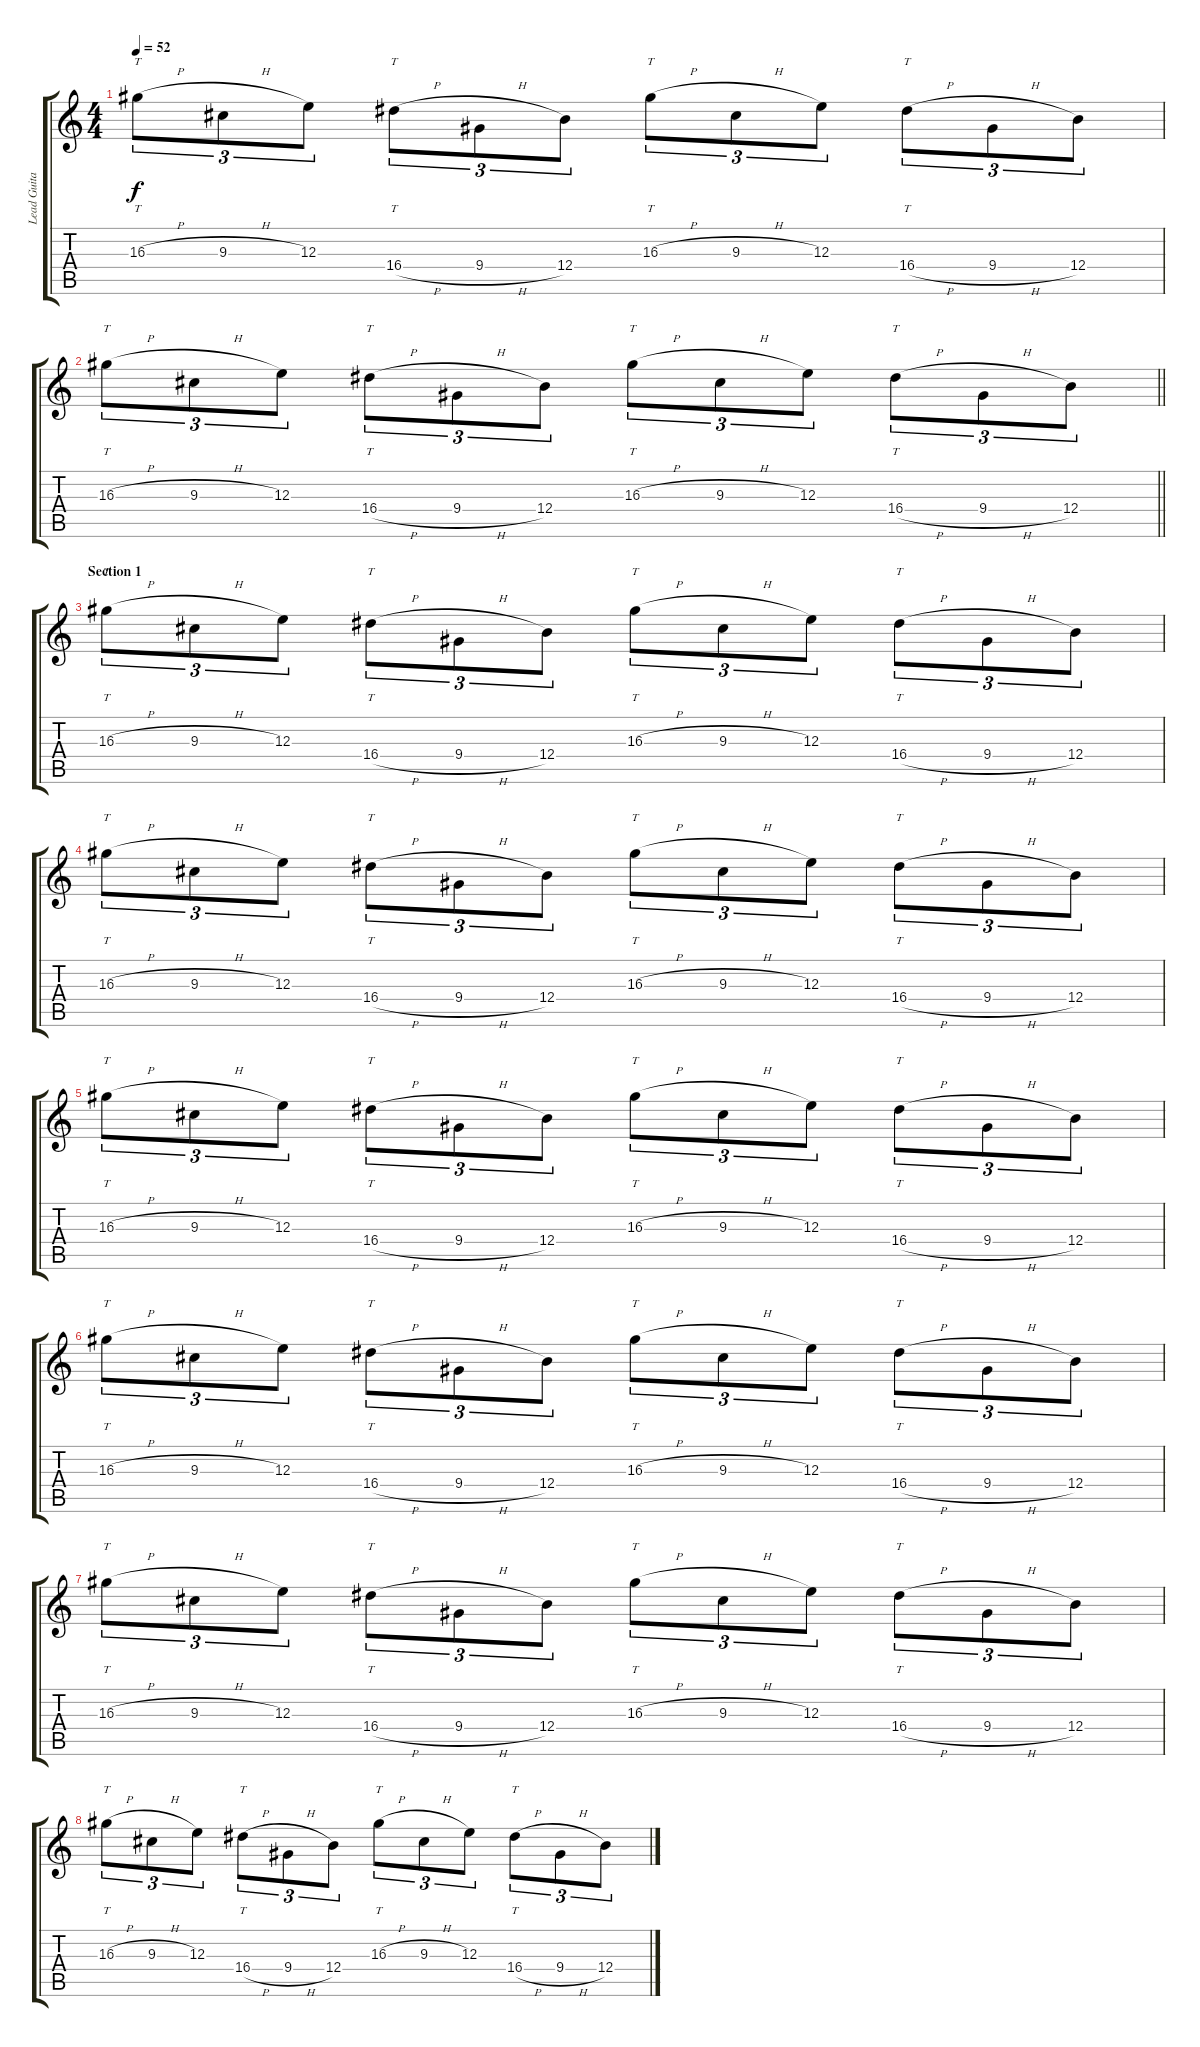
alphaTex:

\track ("Lead Guitar (Distortion w/ Delay)" "Lead Guita") {instrument distortionguitar}
\staff {score tabs}
\tuning (Db4 Ab3 E3 B2 Gb2 Db2) {hide}
\ts (4 4)
\tempo 52
\clef g2
\ks c
16.3{h}.8{tt tu (3 2) dy f} 9.3{h}.8{tu (3 2)} 12.3.8{tu (3 2)} 16.4{h}.8{tt tu (3 2)} 9.4{h}.8{tu (3 2)} 12.4.8{tu (3 2)} 16.3{h}.8{tt tu (3 2)} 9.3{h}.8{tu (3 2)} 12.3.8{tu (3 2)} 16.4{h}.8{tt tu (3 2)} 9.4{h}.8{tu (3 2)} 12.4.8{tu (3 2)} |
\barLineRight lightlight
16.3{h}.8{tt tu (3 2)} 9.3{h}.8{tu (3 2)} 12.3.8{tu (3 2)} 16.4{h}.8{tt tu (3 2)} 9.4{h}.8{tu (3 2)} 12.4.8{tu (3 2)} 16.3{h}.8{tt tu (3 2)} 9.3{h}.8{tu (3 2)} 12.3.8{tu (3 2)} 16.4{h}.8{tt tu (3 2)} 9.4{h}.8{tu (3 2)} 12.4.8{tu (3 2)} |
\section ("" "Section 1")
16.3{h}.8{tt tu (3 2)} 9.3{h}.8{tu (3 2)} 12.3.8{tu (3 2)} 16.4{h}.8{tt tu (3 2)} 9.4{h}.8{tu (3 2)} 12.4.8{tu (3 2)} 16.3{h}.8{tt tu (3 2)} 9.3{h}.8{tu (3 2)} 12.3.8{tu (3 2)} 16.4{h}.8{tt tu (3 2)} 9.4{h}.8{tu (3 2)} 12.4.8{tu (3 2)} |
16.3{h}.8{tt tu (3 2)} 9.3{h}.8{tu (3 2)} 12.3.8{tu (3 2)} 16.4{h}.8{tt tu (3 2)} 9.4{h}.8{tu (3 2)} 12.4.8{tu (3 2)} 16.3{h}.8{tt tu (3 2)} 9.3{h}.8{tu (3 2)} 12.3.8{tu (3 2)} 16.4{h}.8{tt tu (3 2)} 9.4{h}.8{tu (3 2)} 12.4.8{tu (3 2)} |
16.3{h}.8{tt tu (3 2)} 9.3{h}.8{tu (3 2)} 12.3.8{tu (3 2)} 16.4{h}.8{tt tu (3 2)} 9.4{h}.8{tu (3 2)} 12.4.8{tu (3 2)} 16.3{h}.8{tt tu (3 2)} 9.3{h}.8{tu (3 2)} 12.3.8{tu (3 2)} 16.4{h}.8{tt tu (3 2)} 9.4{h}.8{tu (3 2)} 12.4.8{tu (3 2)} |
16.3{h}.8{tt tu (3 2)} 9.3{h}.8{tu (3 2)} 12.3.8{tu (3 2)} 16.4{h}.8{tt tu (3 2)} 9.4{h}.8{tu (3 2)} 12.4.8{tu (3 2)} 16.3{h}.8{tt tu (3 2)} 9.3{h}.8{tu (3 2)} 12.3.8{tu (3 2)} 16.4{h}.8{tt tu (3 2)} 9.4{h}.8{tu (3 2)} 12.4.8{tu (3 2)} |
16.3{h}.8{tt tu (3 2)} 9.3{h}.8{tu (3 2)} 12.3.8{tu (3 2)} 16.4{h}.8{tt tu (3 2)} 9.4{h}.8{tu (3 2)} 12.4.8{tu (3 2)} 16.3{h}.8{tt tu (3 2)} 9.3{h}.8{tu (3 2)} 12.3.8{tu (3 2)} 16.4{h}.8{tt tu (3 2)} 9.4{h}.8{tu (3 2)} 12.4.8{tu (3 2)} |
16.3{h}.8{tt tu (3 2)} 9.3{h}.8{tu (3 2)} 12.3.8{tu (3 2)} 16.4{h}.8{tt tu (3 2)} 9.4{h}.8{tu (3 2)} 12.4.8{tu (3 2)} 16.3{h}.8{tt tu (3 2)} 9.3{h}.8{tu (3 2)} 12.3.8{tu (3 2)} 16.4{h}.8{tt tu (3 2)} 9.4{h}.8{tu (3 2)} 12.4.8{tu (3 2)}
